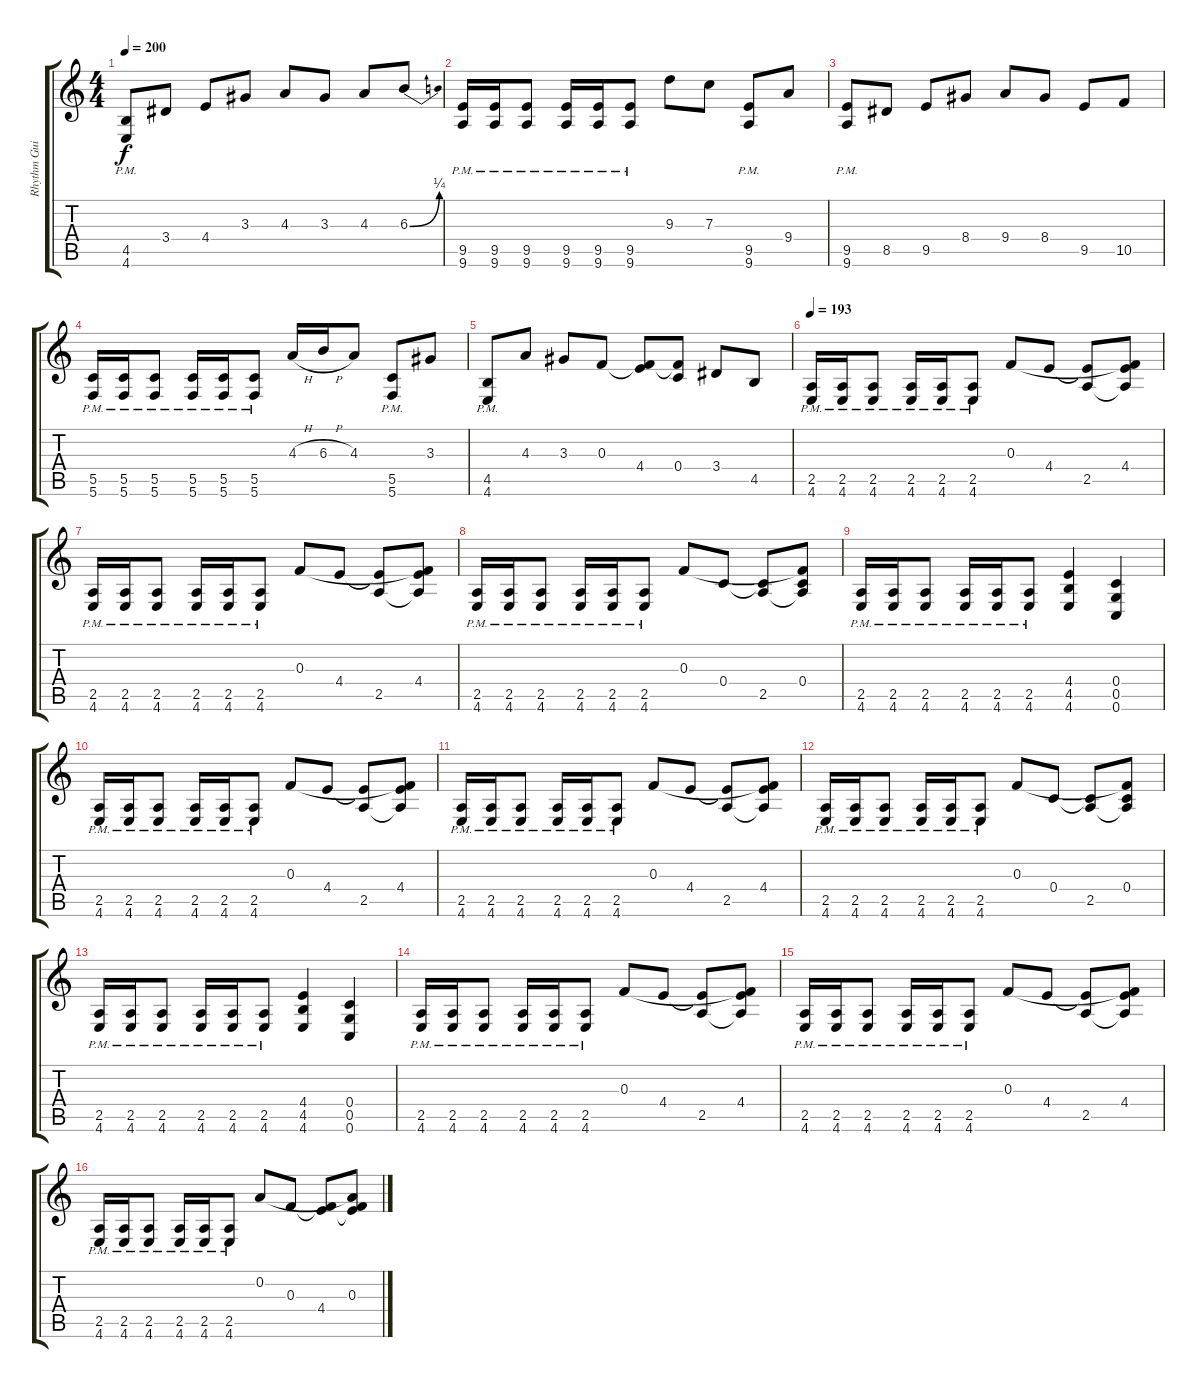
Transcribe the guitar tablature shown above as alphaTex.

\track ("Rhythm Guitar 2" "Rhythm Gui") {instrument distortionguitar}
\staff {score tabs}
\tuning (D4 A3 F3 C3 G2 C2) {hide}
\ts (4 4)
\tempo 200
\clef g2
\ks c
(4.5{pm} 4.6{pm}).8{dy f} 3.4.8 4.4.8 3.3.8 4.3.8 3.3.8 4.3.8 6.3{be (bend 0 0 60 1)}.8 |
(9.5{pm} 9.6{pm}).16 (9.5{pm} 9.6{pm}).16 (9.5{pm} 9.6{pm}).8 (9.5{pm} 9.6{pm}).16 (9.5{pm} 9.6{pm}).16 (9.5{pm} 9.6{pm}).8 9.3.8 7.3.8 (9.5{pm} 9.6{pm}).8 9.4.8 |
(9.5{pm} 9.6{pm}).8 8.5.8 9.5.8 8.4.8 9.4.8 8.4.8 9.5.8 10.5.8 |
(5.5{pm} 5.6{pm}).16 (5.5{pm} 5.6{pm}).16 (5.5{pm} 5.6{pm}).8 (5.5{pm} 5.6{pm}).16 (5.5{pm} 5.6{pm}).16 (5.5{pm} 5.6{pm}).8 4.3{h}.16 6.3{h}.16 4.3.8 (5.5{pm} 5.6{pm}).8 3.3.8 |
(4.5{pm} 4.6{pm}).8 4.3.8 3.3.8 0.3.8 (0.3{t} 4.4).8 (0.3{t} 0.4).8 3.4.8 4.5.8 |
\tempo 193
(2.5{pm} 4.6{pm}).16 (2.5{pm} 4.6{pm}).16 (2.5{pm} 4.6{pm}).8 (2.5{pm} 4.6{pm}).16 (2.5{pm} 4.6{pm}).16 (2.5{pm} 4.6{pm}).8 0.3.8 4.4.8 (4.4{t} 2.5).8 (0.3{t} 4.4 2.5{t}).8 |
(2.5{pm} 4.6{pm}).16 (2.5{pm} 4.6{pm}).16 (2.5{pm} 4.6{pm}).8 (2.5{pm} 4.6{pm}).16 (2.5{pm} 4.6{pm}).16 (2.5{pm} 4.6{pm}).8 0.3.8 4.4.8 (4.4{t} 2.5).8 (0.3{t} 4.4 2.5{t}).8 |
(2.5{pm} 4.6{pm}).16 (2.5{pm} 4.6{pm}).16 (2.5{pm} 4.6{pm}).8 (2.5{pm} 4.6{pm}).16 (2.5{pm} 4.6{pm}).16 (2.5{pm} 4.6{pm}).8 0.3.8 0.4.8 (0.4{t} 2.5).8 (0.3{t} 0.4 2.5{t}).8 |
(2.5{pm} 4.6{pm}).16 (2.5{pm} 4.6{pm}).16 (2.5{pm} 4.6{pm}).8 (2.5{pm} 4.6{pm}).16 (2.5{pm} 4.6{pm}).16 (2.5{pm} 4.6{pm}).8 (4.4 4.5 4.6).4 (0.4 0.5 0.6).4 |
(2.5{pm} 4.6{pm}).16 (2.5{pm} 4.6{pm}).16 (2.5{pm} 4.6{pm}).8 (2.5{pm} 4.6{pm}).16 (2.5{pm} 4.6{pm}).16 (2.5{pm} 4.6{pm}).8 0.3.8 4.4.8 (4.4{t} 2.5).8 (0.3{t} 4.4 2.5{t}).8 |
(2.5{pm} 4.6{pm}).16 (2.5{pm} 4.6{pm}).16 (2.5{pm} 4.6{pm}).8 (2.5{pm} 4.6{pm}).16 (2.5{pm} 4.6{pm}).16 (2.5{pm} 4.6{pm}).8 0.3.8 4.4.8 (4.4{t} 2.5).8 (0.3{t} 4.4 2.5{t}).8 |
(2.5{pm} 4.6{pm}).16 (2.5{pm} 4.6{pm}).16 (2.5{pm} 4.6{pm}).8 (2.5{pm} 4.6{pm}).16 (2.5{pm} 4.6{pm}).16 (2.5{pm} 4.6{pm}).8 0.3.8 0.4.8 (0.4{t} 2.5).8 (0.3{t} 0.4 2.5{t}).8 |
(2.5{pm} 4.6{pm}).16 (2.5{pm} 4.6{pm}).16 (2.5{pm} 4.6{pm}).8 (2.5{pm} 4.6{pm}).16 (2.5{pm} 4.6{pm}).16 (2.5{pm} 4.6{pm}).8 (4.4 4.5 4.6).4 (0.4 0.5 0.6).4 |
(2.5{pm} 4.6{pm}).16 (2.5{pm} 4.6{pm}).16 (2.5{pm} 4.6{pm}).8 (2.5{pm} 4.6{pm}).16 (2.5{pm} 4.6{pm}).16 (2.5{pm} 4.6{pm}).8 0.3.8 4.4.8 (4.4{t} 2.5).8 (0.3{t} 4.4 2.5{t}).8 |
(2.5{pm} 4.6{pm}).16 (2.5{pm} 4.6{pm}).16 (2.5{pm} 4.6{pm}).8 (2.5{pm} 4.6{pm}).16 (2.5{pm} 4.6{pm}).16 (2.5{pm} 4.6{pm}).8 0.3.8 4.4.8 (4.4{t} 2.5).8 (0.3{t} 4.4 2.5{t}).8 |
(2.5{pm} 4.6{pm}).16 (2.5{pm} 4.6{pm}).16 (2.5{pm} 4.6{pm}).8 (2.5{pm} 4.6{pm}).16 (2.5{pm} 4.6{pm}).16 (2.5{pm} 4.6{pm}).8 0.2.8 0.3.8 (0.3{t} 4.4).8 (0.2{t} 0.3 4.4{t}).8
